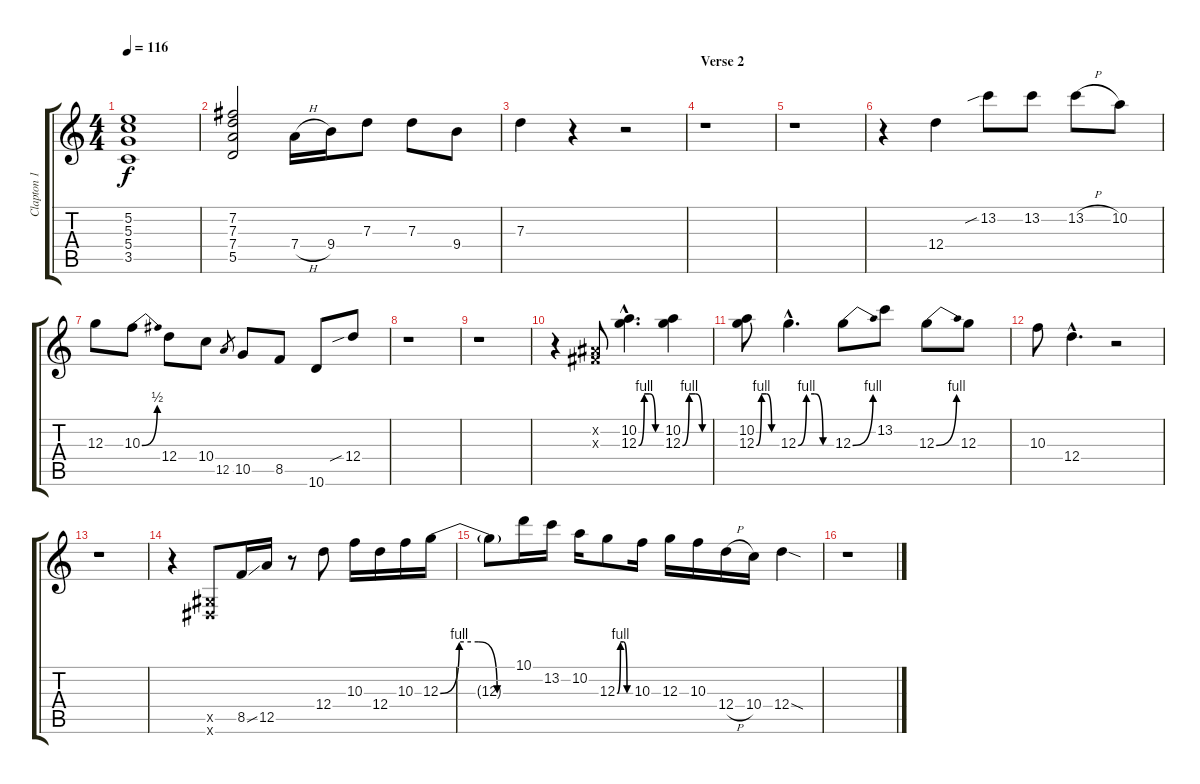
\track ("Clapton 1" "Clapton 1") {instrument overdrivenguitar}
\staff {score tabs}
\tuning (E4 B3 G3 D3 A2 E2) {hide}
\ts (4 4)
\tempo 116
\clef g2
\ks c
(5.2 5.3 5.4 3.5).1{dy f} |
(7.2 7.3 7.4 5.5).2 7.4{h}.16 9.4.16 7.3.8 7.3.8 9.4.8 |
7.3.4 r.4 r.2 |
\section ("" "Verse 2")
r.1 |
r.1 |
r.4 12.4.4 13.2{sib}.8 13.2.8 13.2{h}.8 10.2.8 |
12.3.8 10.3{be (bend 0 0 60 2)}.8 12.4.8 10.4.8 12.5.8{gr} 10.5.8 8.5.8 10.6.8 12.4{sib}.8 |
r.1 |
r.1 |
r.4 (-1.2{x} -1.3{x}).8 (10.2{hac} 12.3{be (custom 0 0 15 4 30 4 45 0 60 0) hac}).4{d} (10.2 12.3{be (custom 0 0 15 4 30 4 45 0 60 0)}).4 |
(10.2 12.3{be (custom 0 0 15 4 30 4 45 0 60 0)}).8 12.3{be (custom 0 0 15 4 30 4 45 0 60 0) hac}.4{d} 12.3{be (bend 0 0 60 4)}.8 13.2.8 12.3{be (bend 0 0 60 4)}.8 12.3.8 |
10.3.8 12.4{hac}.4{d} r.2 |
r.1 |
r.4 (-1.5{x} -1.6{x}).8 8.5{ss}.16 12.5.16 r.8 12.4.8 10.3.16 12.4.16 10.3.16 12.3{be (custom 0 0 15 4 30 4 45 0 60 0)}.16 |
12.3{t}.8 10.1.16 13.2.16 10.2.16 12.3{be (custom 0 0 15 4 30 4 45 0 60 0)}.8 10.3.16 12.3.16 10.3.16 12.4{h}.16 10.4.16 12.4{sod}.4 |
r.1
